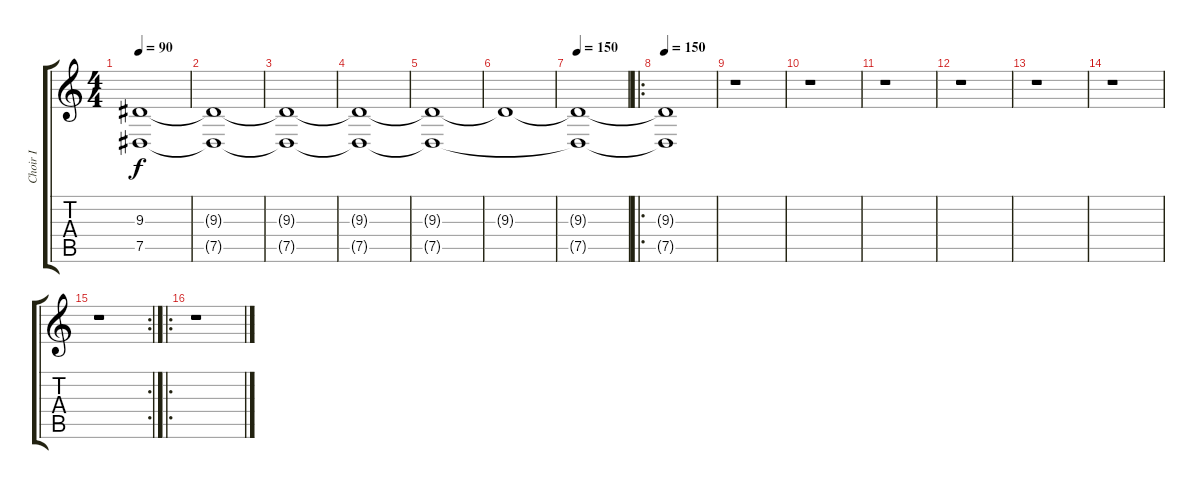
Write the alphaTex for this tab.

\track ("Choir I" "Choir I") {instrument choiraahs}
\staff {score tabs}
\tuning (Eb4 Bb3 Gb3 Db3 Ab2 Eb2) {hide}
\ts (4 4)
\tempo 90
\clef g2
\ks c
(9.3 7.5).1{dy f} |
(9.3{t} 7.5{t}).1 |
(9.3{t} 7.5{t}).1 |
(9.3{t} 7.5{t}).1 |
(9.3{t} 7.5{t}).1 |
9.3{t}.1 |
\tempo 150
(9.3{t} 7.5{t}).1{volume 0} |
\ro
\tempo 150
(9.3{t} 7.5{t}).1 |
r.1{volume 14} |
r.1 |
r.1 |
r.1 |
r.1 |
r.1 |
\rc 2
r.1 |
\ro
r.1
